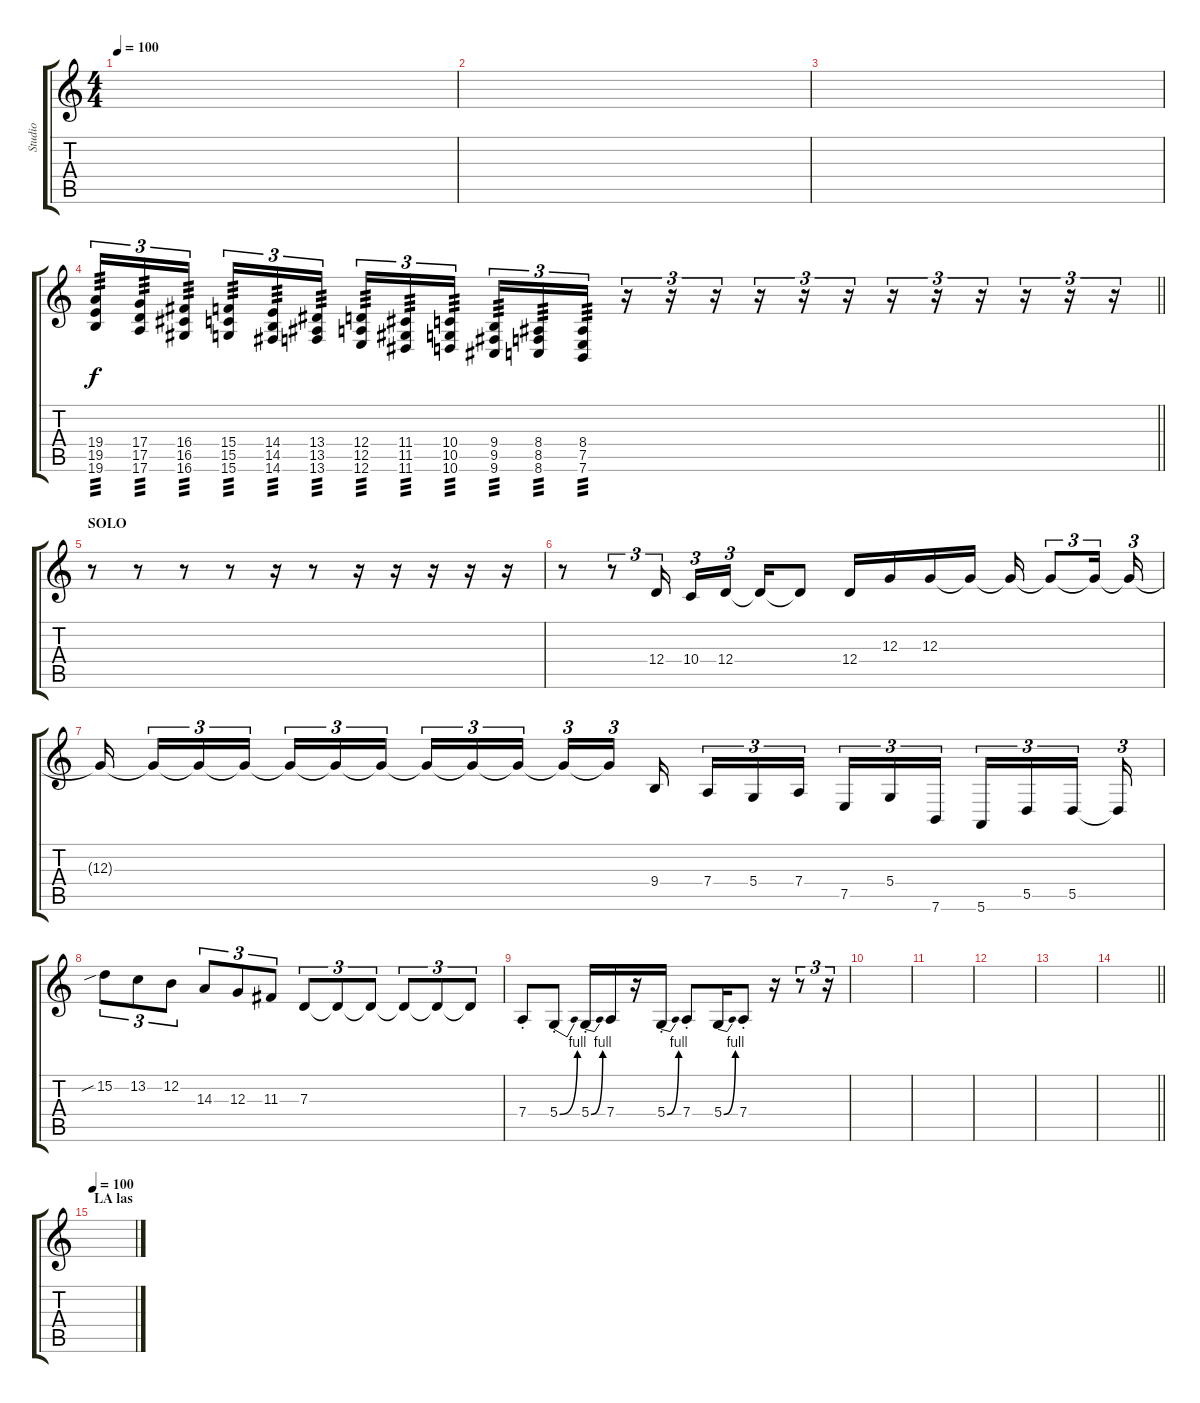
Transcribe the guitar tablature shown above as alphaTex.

\track ("Studio" "Studio") {instrument acousticgrandpiano}
\staff {score tabs}
\tuning (E4 B3 G3 D3 A2 E2) {hide}
\ts (4 4)
\tempo 100
\clef g2
\ks c
|
|
|
\barLineRight lightlight
(19.4 19.5 19.6).16{tu (3 2) tp 3 dy f volume 14 balance 4 instrument distortionguitar} (17.4 17.5 17.6).16{tu (3 2) tp 3} (16.4 16.5 16.6).16{tu (3 2) tp 3 beam splitsecondary} (15.4 15.5 15.6).16{tu (3 2) tp 3} (14.4 14.5 14.6).16{tu (3 2) tp 3} (13.4 13.5 13.6).16{tu (3 2) tp 3} (12.4 12.5 12.6).16{tu (3 2) tp 3} (11.4 11.5 11.6).16{tu (3 2) tp 3} (10.4 10.5 10.6).16{tu (3 2) tp 3 beam splitsecondary} (9.4 9.5 9.6).16{tu (3 2) tp 3} (8.4 8.5 8.6).16{tu (3 2) tp 3} (8.4 7.5 7.6).16{tu (3 2) tp 3} r.16{tu (3 2)} r.16{tu (3 2)} r.16{tu (3 2)} r.16{tu (3 2)} r.16{tu (3 2)} r.16{tu (3 2)} r.16{tu (3 2)} r.16{tu (3 2)} r.16{tu (3 2)} r.16{tu (3 2)} r.16{tu (3 2)} r.16{tu (3 2)} |
\section ("" "SOLO")
r.8{volume 15 instrument overdrivenguitar} r.8 r.8 r.8 r.16 r.8 r.16 r.16 r.16 r.16 r.16 |
r.8{volume 16 balance 10} r.8{tu (3 2)} 12.4.16{tu (3 2)} 10.4.16{tu (3 2)} 12.4.16{tu (3 2) beam splitsecondary} 12.4{t}.16 12.4{t}.8 12.4.16 12.3.16 12.3.16 12.3{t}.16 12.3{t}.16 12.3{t}.8{tu (3 2)} 12.3{t}.16{tu (3 2)} 12.3{t}.16{tu (3 2)} |
12.3{t}.16{beam splitsecondary} 12.3{t}.16{tu (3 2)} 12.3{t}.16{tu (3 2)} 12.3{t}.16{tu (3 2) beam splitsecondary} 12.3{t}.16{tu (3 2)} 12.3{t}.16{tu (3 2)} 12.3{t}.16{tu (3 2) beam splitsecondary} 12.3{t}.16{tu (3 2)} 12.3{t}.16{tu (3 2)} 12.3{t}.16{tu (3 2) beam splitsecondary} 12.3{t}.16{tu (3 2)} 12.3{t}.16{tu (3 2)} 9.4.16{balance 16 beam splitsecondary} 7.4.16{tu (3 2)} 5.4.16{tu (3 2)} 7.4.16{tu (3 2) beam splitsecondary} 7.5.16{tu (3 2)} 5.4.16{tu (3 2)} 7.6.16{tu (3 2) beam splitsecondary} 5.6.16{tu (3 2)} 5.5.16{tu (3 2)} 5.5.16{tu (3 2) beam splitsecondary} 5.5{t}.16{tu (3 2)} |
15.2{sib}.8{tu (3 2) volume 12 balance 8} 13.2.8{tu (3 2)} 12.2.8{tu (3 2)} 14.3.8{tu (3 2)} 12.3.8{tu (3 2)} 11.3.8{tu (3 2)} 7.3.8{tu (3 2)} 7.3{t}.8{tu (3 2)} 7.3{t}.8{tu (3 2)} 7.3{t}.8{tu (3 2)} 7.3{t}.8{tu (3 2)} 7.3{t}.8{tu (3 2)} |
7.4{st}.8{volume 10 balance 8} 5.4{be (bend 0 0 60 4) st}.8 5.4{be (bend 0 0 60 4) st}.16 7.4.16 r.16 5.4{be (bend 0 0 60 4) st}.16 7.4{st}.8 5.4{be (bend 0 0 60 4)}.16 7.4{st}.8 r.16 r.8{tu (3 2)} r.16{tu (3 2)} |
|
|
|
|
\barLineRight lightlight
|
\section ("" "LA las")
\tempo 100
